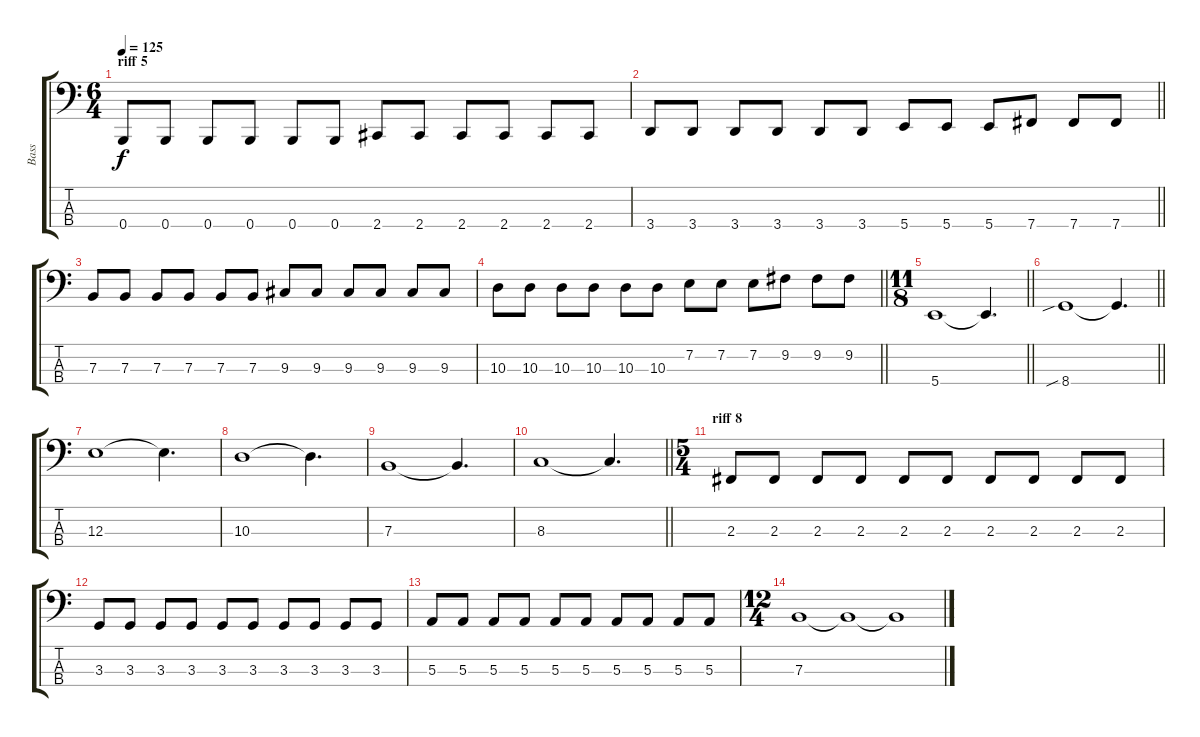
\track ("Bass" "Bass") {instrument electricbasspick}
\staff {score tabs}
\tuning (D2 A1 E1 B0) {hide}
\ts (6 4)
\section ("" "riff 5")
\tempo 125
\clef f4
\ks c
0.4.8{dy f} 0.4.8 0.4.8 0.4.8 0.4.8 0.4.8 2.4.8 2.4.8 2.4.8 2.4.8 2.4.8 2.4.8 |
\barLineRight lightlight
3.4.8 3.4.8 3.4.8 3.4.8 3.4.8 3.4.8 5.4.8 5.4.8 5.4.8 7.4.8 7.4.8 7.4.8 |
7.3.8 7.3.8 7.3.8 7.3.8 7.3.8 7.3.8 9.3.8 9.3.8 9.3.8 9.3.8 9.3.8 9.3.8 |
\barLineRight lightlight
10.3.8 10.3.8 10.3.8 10.3.8 10.3.8 10.3.8 7.2.8 7.2.8 7.2.8 9.2.8 9.2.8 9.2.8 |
\ts (11 8)
\barLineRight lightlight
5.4.1 5.4{t}.4{d} |
\barLineRight lightlight
8.4{sib}.1 8.4{t}.4{d} |
12.3.1 12.3{t}.4{d} |
10.3.1 10.3{t}.4{d} |
7.3.1 7.3{t}.4{d} |
\barLineRight lightlight
8.3.1 8.3{t}.4{d} |
\ts (5 4)
\section ("" "riff 8")
2.3.8 2.3.8 2.3.8 2.3.8 2.3.8 2.3.8 2.3.8 2.3.8 2.3.8 2.3.8 |
3.3.8 3.3.8 3.3.8 3.3.8 3.3.8 3.3.8 3.3.8 3.3.8 3.3.8 3.3.8 |
5.3.8 5.3.8 5.3.8 5.3.8 5.3.8 5.3.8 5.3.8 5.3.8 5.3.8 5.3.8 |
\ts (12 4)
7.3.1 7.3{t}.1 7.3{t}.1
